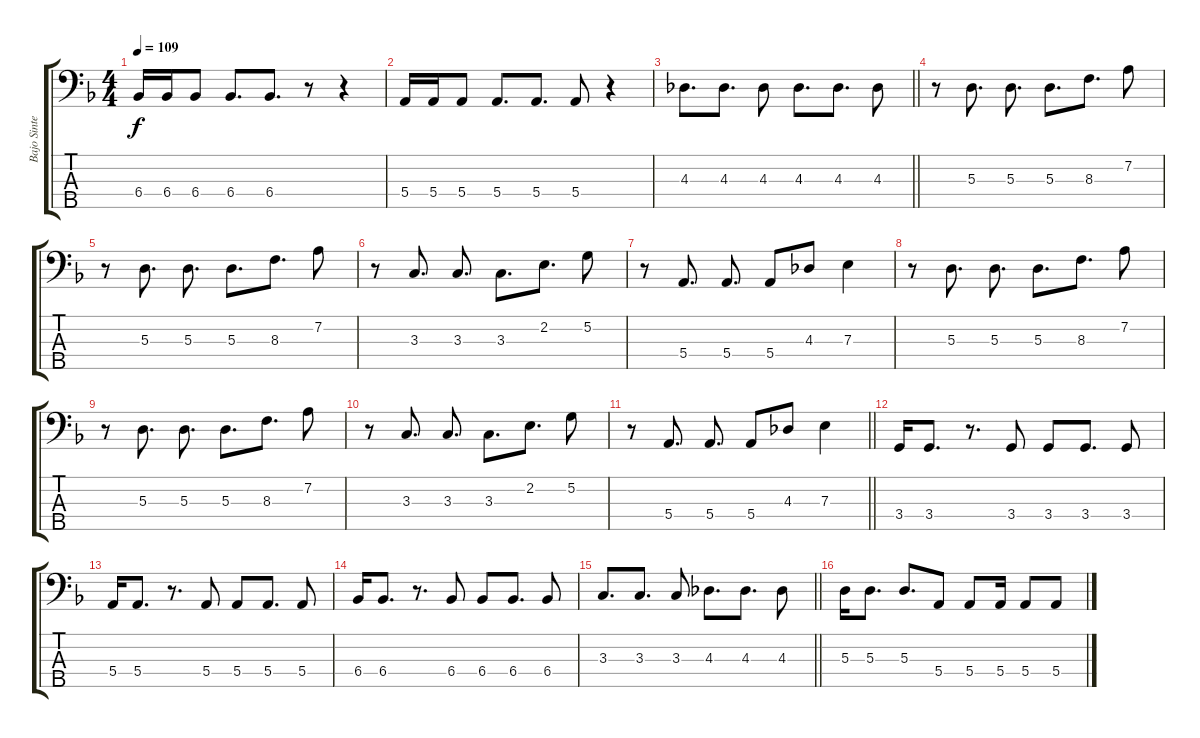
\track ("Bajo Sintetizado" "Bajo Sinte") {instrument synthbass1}
\staff {score tabs}
\tuning (G2 D2 A1 E1 B0) {hide}
\ts (4 4)
\tempo 109
\clef f4
\ks dminor
6.4.16{dy f} 6.4.16 6.4.8 6.4.8{d} 6.4.8{d} r.8 r.4 |
5.4.16 5.4.16 5.4.8 5.4.8{d} 5.4.8{d} 5.4.8 r.4 |
\barLineRight lightlight
4.3.8{d} 4.3.8{d} 4.3.8 4.3.8{d} 4.3.8{d} 4.3.8 |
r.8 5.3.8{d} 5.3.8{d} 5.3.8{d} 8.3.8{d} 7.2.8 |
r.8 5.3.8{d} 5.3.8{d} 5.3.8{d} 8.3.8{d} 7.2.8 |
r.8 3.3.8{d} 3.3.8{d} 3.3.8{d} 2.2.8{d} 5.2.8 |
r.8 5.4.8{d} 5.4.8{d} 5.4.8 4.3.8 7.3.4 |
r.8 5.3.8{d} 5.3.8{d} 5.3.8{d} 8.3.8{d} 7.2.8 |
r.8 5.3.8{d} 5.3.8{d} 5.3.8{d} 8.3.8{d} 7.2.8 |
r.8 3.3.8{d} 3.3.8{d} 3.3.8{d} 2.2.8{d} 5.2.8 |
\barLineRight lightlight
r.8 5.4.8{d} 5.4.8{d} 5.4.8 4.3.8 7.3.4 |
3.4.16 3.4.8{d} r.8{d} 3.4.8 3.4.8 3.4.8{d} 3.4.8 |
5.4.16 5.4.8{d} r.8{d} 5.4.8 5.4.8 5.4.8{d} 5.4.8 |
6.4.16 6.4.8{d} r.8{d} 6.4.8 6.4.8 6.4.8{d} 6.4.8 |
\barLineRight lightlight
3.3.8{d} 3.3.8{d} 3.3.8 4.3.8{d} 4.3.8{d} 4.3.8 |
5.3.16 5.3.8{d} 5.3.8{d} 5.4.8 5.4.8 5.4.16 5.4.8 5.4.8
